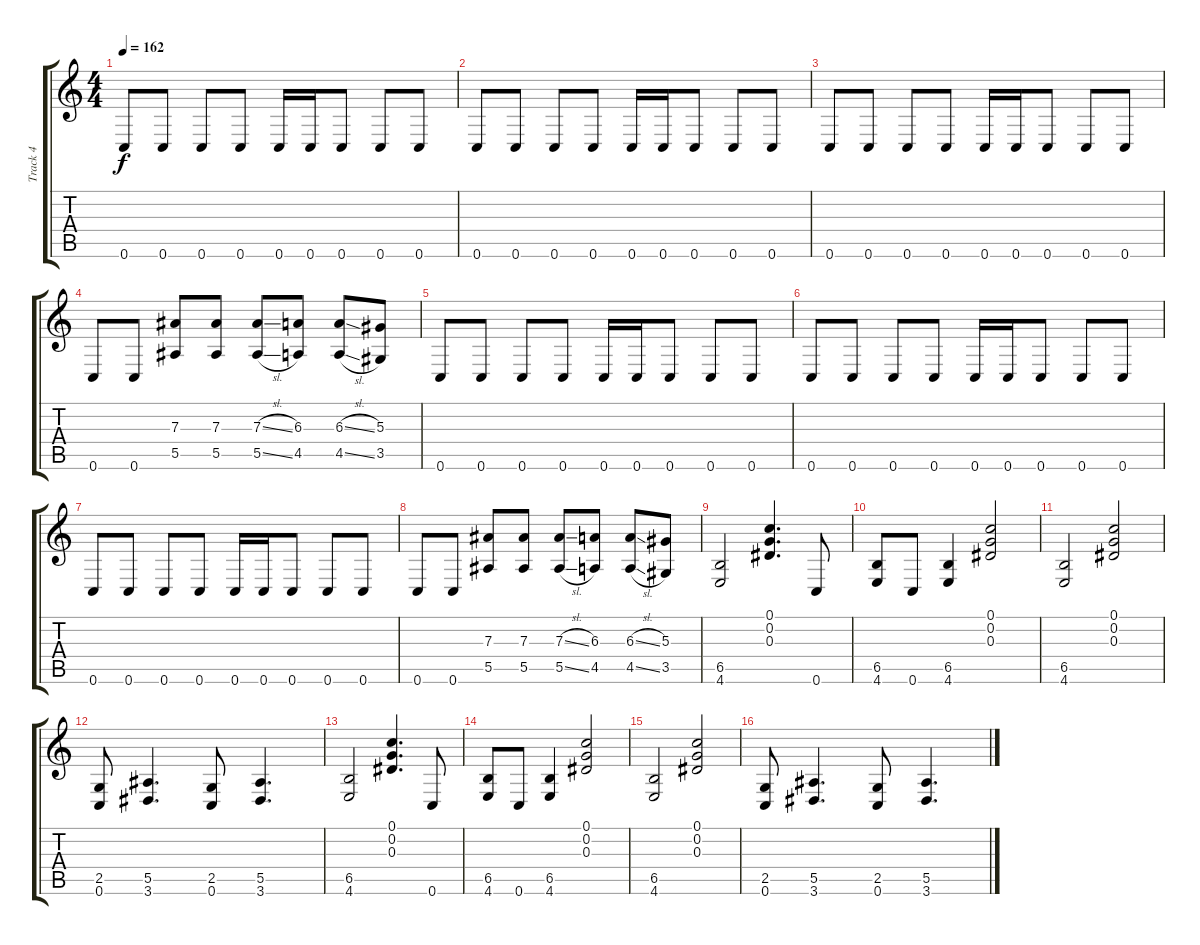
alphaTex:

\track ("Track 4" "Track 4") {instrument distortionguitar}
\staff {score tabs}
\tuning (C4 G3 Eb3 Bb2 F2 C2) {hide}
\ts (4 4)
\tempo 162
\clef g2
\ks c
0.6.8{dy f} 0.6.8 0.6.8 0.6.8 0.6.16 0.6.16 0.6.8 0.6.8 0.6.8 |
0.6.8 0.6.8 0.6.8 0.6.8 0.6.16 0.6.16 0.6.8 0.6.8 0.6.8 |
0.6.8 0.6.8 0.6.8 0.6.8 0.6.16 0.6.16 0.6.8 0.6.8 0.6.8 |
0.6.8 0.6.8 (7.3 5.5).8 (7.3 5.5).8 (7.3{sl} 5.5{sl}).8 (6.3 4.5).8 (6.3{sl} 4.5{sl}).8 (5.3 3.5).8 |
0.6.8 0.6.8 0.6.8 0.6.8 0.6.16 0.6.16 0.6.8 0.6.8 0.6.8 |
0.6.8 0.6.8 0.6.8 0.6.8 0.6.16 0.6.16 0.6.8 0.6.8 0.6.8 |
0.6.8 0.6.8 0.6.8 0.6.8 0.6.16 0.6.16 0.6.8 0.6.8 0.6.8 |
0.6.8 0.6.8 (7.3 5.5).8 (7.3 5.5).8 (7.3{sl} 5.5{sl}).8 (6.3 4.5).8 (6.3{sl} 4.5{sl}).8 (5.3 3.5).8 |
(6.5 4.6).2 (0.1 0.2 0.3).4{d} 0.6.8 |
(6.5 4.6).8 0.6.8 (6.5 4.6).4 (0.1 0.2 0.3).2 |
(6.5 4.6).2 (0.1 0.2 0.3).2 |
(2.5 0.6).8 (5.5 3.6).4{d} (2.5 0.6).8 (5.5 3.6).4{d} |
(6.5 4.6).2 (0.1 0.2 0.3).4{d} 0.6.8 |
(6.5 4.6).8 0.6.8 (6.5 4.6).4 (0.1 0.2 0.3).2 |
(6.5 4.6).2 (0.1 0.2 0.3).2 |
(2.5 0.6).8 (5.5 3.6).4{d} (2.5 0.6).8 (5.5 3.6).4{d}
